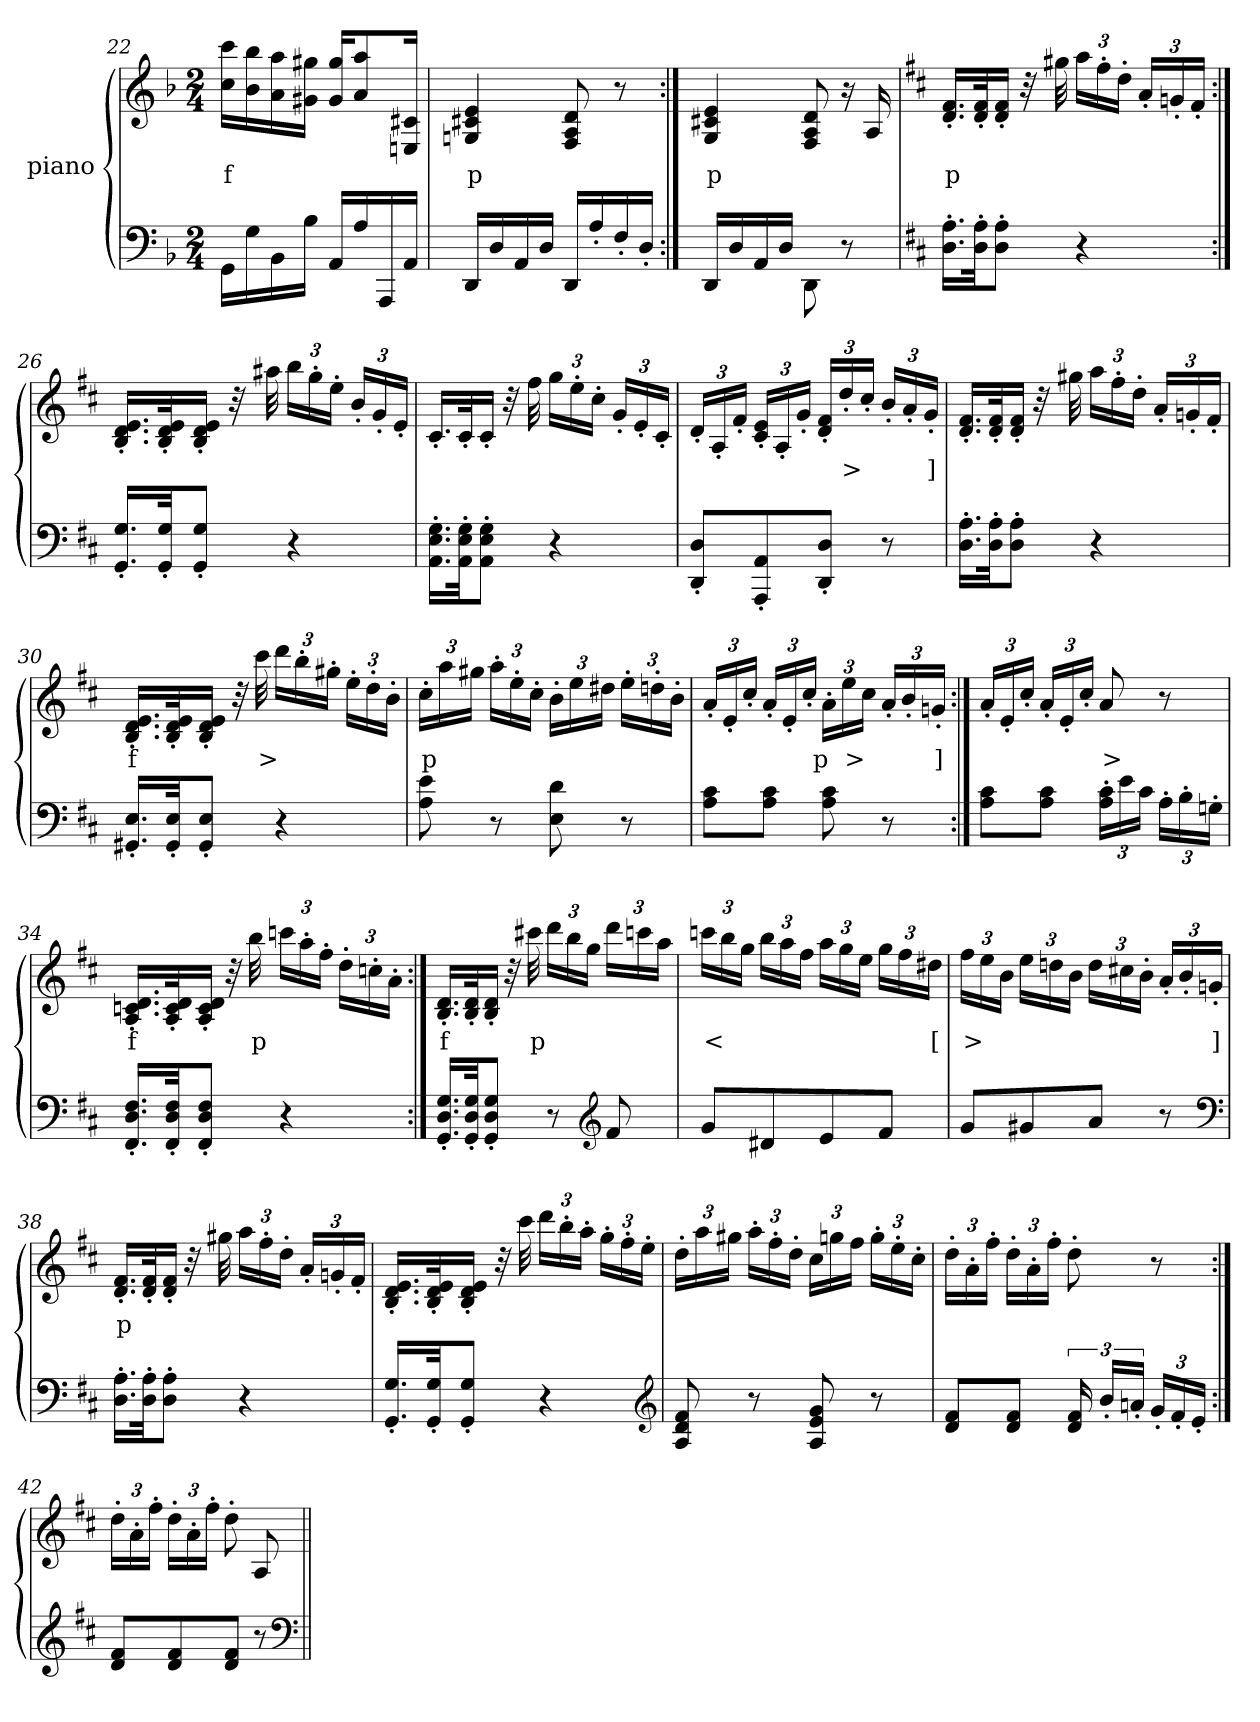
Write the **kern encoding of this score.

**kern	**kern	**text
*part2	*part1	*part1
*staff2	*staff1	*staff1
*	*I"piano	*
*clefF4	*clefG2	*
*k[b-]	*k[b-]	*
*d:	*d:	*
*M2/4	*M2/4	*
=22	=22	=22
16GGLL	16cc 16cccLL	f
16G	16b- 16bb-	.
16BB-	16a 16aa	.
16B-JJ	16g#X 16gg#XJJ	.
16AALL	16g# 16gg#KL	.
16A	8a 8aa	.
16AAA	.	.
16AAJJ	16En 16c#XJk	.
=23	=23	=23
16DDLL	4Gn 4c#X 4e	p
16D	.	.
16AA	.	.
16DJJ	.	.
16DDLL	8F 8A 8d	.
16A'>	.	.
16F'>	8r	.
16D'>JJ	.	.
=24:|!	=24:|!	=24:|!
16DDLL	4G 4c#X 4e	p
16D	.	.
16AA	.	.
16DJJ	.	.
8DD\	8F 8A 8d	.
8r	16r	.
.	16A	.
=25	=25	=25
*k[f#c#]	*k[f#c#]	*
*D:	*D:	*
16.D'> 16.A'>LL	16.d'> 16.f#'>LL	p
32D'> 32A'>Jk	32d'> 32f#'>	.
8D'> 8A'>J	16d'> 16f#'>JJ	.
.	32r	.
.	32gg#X	.
4r	24aaLL	.
.	24ff#'>	.
.	24dd'>JJ	.
.	24a'>LL	.
.	24gn'>	.
.	24f#'>JJ	.
=26:|!	=26:|!	=26:|!
16.GG'> 16.G'>LL	16.B'> 16.d'> 16.e'>LL	.
32GG'> 32G'>Jk	32B'> 32d'> 32e'>	.
8GG'> 8G'>J	16B'> 16d'> 16e'>JJ	.
.	32r	.
.	32aa#X	.
4r	24bbLL	.
.	24gg'>	.
.	24ee'>JJ	.
.	24b'>LL	.
.	24g'>	.
.	24e'>JJ	.
=27	=27	=27
16.AA'> 16.E'> 16.G'>LL	16.c#'>LL	.
32AA'> 32E'> 32G'>Jk	32c#'>	.
8AA'> 8E'> 8G'>J	16c#'>JJ	.
.	32r	.
.	32ff#	.
4r	24ggLL	.
.	24ee'>	.
.	24cc#'>JJ	.
.	24g'>LL	.
.	24e'>	.
.	24c#'>JJ	.
=28	=28	=28
8DD'> 8D'>L	24d'>LL	.
.	24A'>	.
.	24f#'>JJ	.
8AAA'> 8AA'>	24c#'> 24e'>LL	.
.	24A'>	.
.	24g'>JJ	.
8DD'> 8D'>J	24d'> 24f#'>LL	.
.	24dd'>	>
.	24cc#'>JJ	.
8r	24b'>LL	.
.	24a'>	.
.	24g'>JJ	]
=29	=29	=29
16.D'> 16.A'>LL	16.d'> 16.f#'>LL	.
32D'> 32A'>Jk	32d'> 32f#'>	.
8D'> 8A'>J	16d'> 16f#'>JJ	.
.	32r	.
.	32gg#X	.
4r	24aaLL	.
.	24ff#'>	.
.	24dd'>JJ	.
.	24a'>LL	.
.	24gn'>	.
.	24f#'>JJ	.
=30	=30	=30
16.GG#X'> 16.E'>LL	16.B'> 16.d'> 16.e'>LL	f
32GG#'> 32E'>Jk	32B'> 32d'> 32e'>	.
8GG#'> 8E'>J	16B'> 16d'> 16e'>JJ	.
.	32r	.
.	32ccc#	>
4r	24dddLL	.
.	24bb'>	.
.	24gg#X'>JJ	.
.	24ee'>LL	.
.	24dd'>	.
.	24b'>JJ	.
=31	=31	=31
8A 8e	24cc#'>LL	p
.	24aa	.
.	24gg#XJJ	.
8r	24aa'>LL	.
.	24ee'>	.
.	24cc#'>JJ	.
8E 8d	24b'>LL	.
.	24ee	.
.	24dd#XJJ	.
8r	24ee'>LL	.
.	24ddn'>	.
.	24b'>JJ	.
=32	=32	=32
8A 8c#L	24a'>LL	.
.	24e'>	.
.	24cc#'>JJ	.
8A 8c#J	24a'>LL	.
.	24e'>	.
.	24cc#'>JJ	.
8A 8c#	24a'>LL	p
.	24ee	>
.	24cc#JJ	.
8r	24a'>LL	.
.	24b'>	.
.	24gn'>JJ	]
=33:|!	=33:|!	=33:|!
8A 8c#L	24a'>LL	.
.	24e'>	.
.	24cc#'>JJ	.
8A 8c#J	24a'>LL	.
.	24e'>	.
.	24cc#'>JJ	.
24A'> 24c#'>LL	8a	>
24e	.	.
24c#JJ	.	.
24A'>LL	8r	.
24B'>	.	.
24Gn'>JJ	.	.
=34	=34	=34
16.FF#'> 16.D'> 16.F#'>LL	16.A'> 16.cn'> 16.d'>LL	f
32FF#'> 32D'> 32F#'>Jk	32A'> 32c'> 32d'>	.
8FF#'> 8D'> 8F#'>J	16A'> 16c'> 16d'>JJ	.
.	32r	.
.	32bb	p
4r	24cccnLL	.
.	24aa'>	.
.	24ff#'>JJ	.
.	24dd'>LL	.
.	24ccn'>	.
.	24a'>JJ	.
=35:|!	=35:|!	=35:|!
16.GG'> 16.D'> 16.G'>LL	16.B'> 16.d'>LL	f
32GG'> 32D'> 32G'>Jk	32B'> 32d'>	.
8GG'> 8D'> 8G'>J	16B'> 16d'>JJ	.
.	32r	.
.	32ccc#X	p
8r	24dddLL	.
.	24bb	.
.	24ggJJ	.
*clefG2	*	*
8f#	24dddLL	.
.	24cccn	.
.	24aaJJ	.
=36	=36	=36
8gL	24cccnLL	<
.	24bb	.
.	24ggJJ	.
8d#X	24bbLL	.
.	24aa	.
.	24ff#JJ	.
8e	24aaLL	.
.	24gg	.
.	24eeJJ	.
8f#J	24ggLL	.
.	24ff#	.
.	24dd#XJJ	[
=37	=37	=37
8gL	24ff#LL	>
.	24ee	.
.	24bJJ	.
8g#X	24eeLL	.
.	24ddn	.
.	24bJJ	.
8aJ	24ddLL	.
.	24cc#X	.
.	24b'>JJ	.
8r	24a'>LL	.
.	24b'>	.
.	24gn'>JJ	]
*clefF4	*	*
=38	=38	=38
16.D'> 16.A'>LL	16.d'> 16.f#'>LL	p
32D'> 32A'>Jk	32d'> 32f#'>	.
8D'> 8A'>J	16d'> 16f#'>JJ	.
.	32r	.
.	32gg#X	.
4r	24aaLL	.
.	24ff#'>	.
.	24dd'>JJ	.
.	24a'>LL	.
.	24gn'>	.
.	24f#'>JJ	.
=39	=39	=39
16.GG'> 16.G'>LL	16.B'> 16.d'> 16.e'>LL	.
32GG'> 32G'>Jk	32B'> 32d'> 32e'>	.
8GG'> 8G'>J	16B'> 16d'> 16e'>JJ	.
.	32r	.
.	32ccc#	.
4r	24dddLL	.
.	24bb'>	.
.	24aa'>JJ	.
.	24gg'>LL	.
.	24ff#'>	.
.	24ee'>JJ	.
*clefG2	*	*
=40	=40	=40
8A 8d 8f#	24dd'>LL	.
.	24aa	.
.	24gg#XJJ	.
8r	24aa'>LL	.
.	24ff#'>	.
.	24dd'>JJ	.
8A 8e 8g	24cc#LL	.
.	24ggn	.
.	24ff#JJ	.
8r	24gg'>LL	.
.	24ee'>	.
.	24cc#'>JJ	.
=41	=41	=41
8d 8f#L	24dd'>LL	.
.	24a'>	.
.	24ff#'>JJ	.
8d 8f#J	24dd'>LL	.
.	24a'>	.
.	24ff#'>JJ	.
24d 24f#	8dd'>	.
24b'>LL	.	.
24an'>JJ	.	.
24g'>LL	8r	.
24f#'>	.	.
24e'>JJ	.	.
=42:|!	=42:|!	=42:|!
8d 8f#L	24dd'>LL	.
.	24a'>	.
.	24ff#'>JJ	.
8d 8f#	24dd'>LL	.
.	24a'>	.
.	24ff#'>JJ	.
8d 8f#J	8dd'>	.
8r	8A	.
*clefF4	*	*
=||	=||	=||
*-	*-	*-
